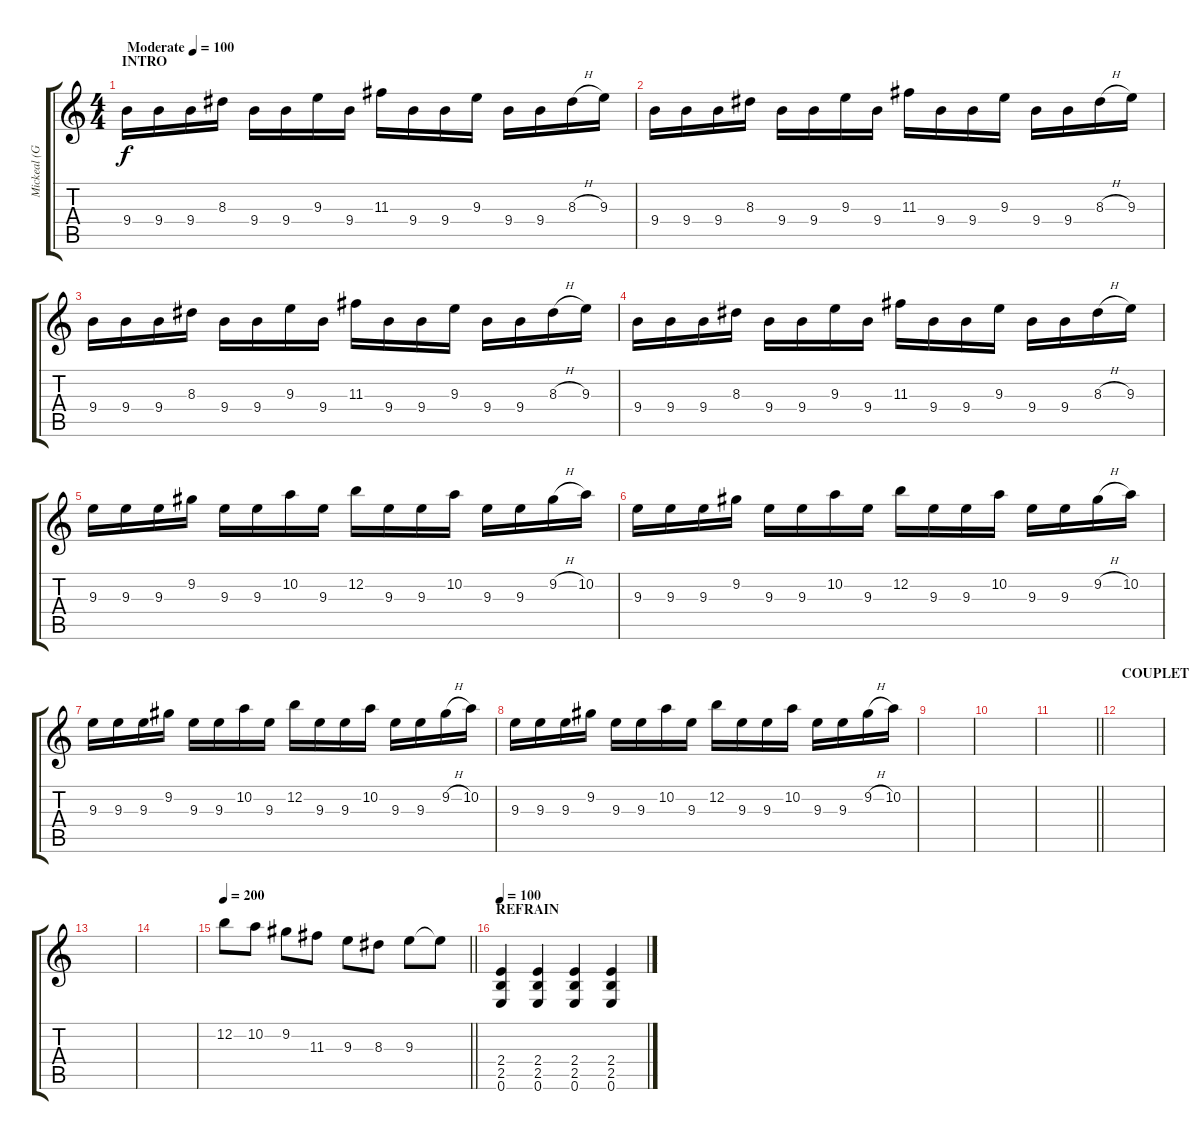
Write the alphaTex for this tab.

\track ("Mickeal (Guitare_01)" "Mickeal (G") {instrument overdrivenguitar}
\staff {score tabs}
\tuning (E4 B3 G3 D3 A2 E2) {hide}
\ts (4 4)
\section ("" "INTRO")
\tempo (100 "Moderate")
\clef g2
\ks c
9.4.16{dy f instrument overdrivenguitar} 9.4.16 9.4.16 8.3.16 9.4.16 9.4.16 9.3.16 9.4.16 11.3.16 9.4.16 9.4.16 9.3.16 9.4.16 9.4.16 8.3{h}.16 9.3.16 |
9.4.16 9.4.16 9.4.16 8.3.16 9.4.16 9.4.16 9.3.16 9.4.16 11.3.16 9.4.16 9.4.16 9.3.16 9.4.16 9.4.16 8.3{h}.16 9.3.16 |
9.4.16 9.4.16 9.4.16 8.3.16 9.4.16 9.4.16 9.3.16 9.4.16 11.3.16 9.4.16 9.4.16 9.3.16 9.4.16 9.4.16 8.3{h}.16 9.3.16 |
9.4.16 9.4.16 9.4.16 8.3.16 9.4.16 9.4.16 9.3.16 9.4.16 11.3.16 9.4.16 9.4.16 9.3.16 9.4.16 9.4.16 8.3{h}.16 9.3.16 |
9.3.16 9.3.16 9.3.16 9.2.16 9.3.16 9.3.16 10.2.16 9.3.16 12.2.16 9.3.16 9.3.16 10.2.16 9.3.16 9.3.16 9.2{h}.16 10.2.16 |
9.3.16 9.3.16 9.3.16 9.2.16 9.3.16 9.3.16 10.2.16 9.3.16 12.2.16 9.3.16 9.3.16 10.2.16 9.3.16 9.3.16 9.2{h}.16 10.2.16 |
9.3.16 9.3.16 9.3.16 9.2.16 9.3.16 9.3.16 10.2.16 9.3.16 12.2.16 9.3.16 9.3.16 10.2.16 9.3.16 9.3.16 9.2{h}.16 10.2.16 |
9.3.16 9.3.16 9.3.16 9.2.16 9.3.16 9.3.16 10.2.16 9.3.16 12.2.16 9.3.16 9.3.16 10.2.16 9.3.16 9.3.16 9.2{h}.16 10.2.16 |
|
|
\barLineRight lightlight
|
\section ("" "COUPLET")
|
|
|
\tempo 200
\barLineRight lightlight
12.2.8 10.2.8 9.2.8 11.3.8 9.3.8 8.3.8 9.3.8 9.3{t}.8 |
\section ("" "REFRAIN")
\tempo 100
(2.4 2.5 0.6).4 (2.4 2.5 0.6).4 (2.4 2.5 0.6).4 (2.4 2.5 0.6).4
